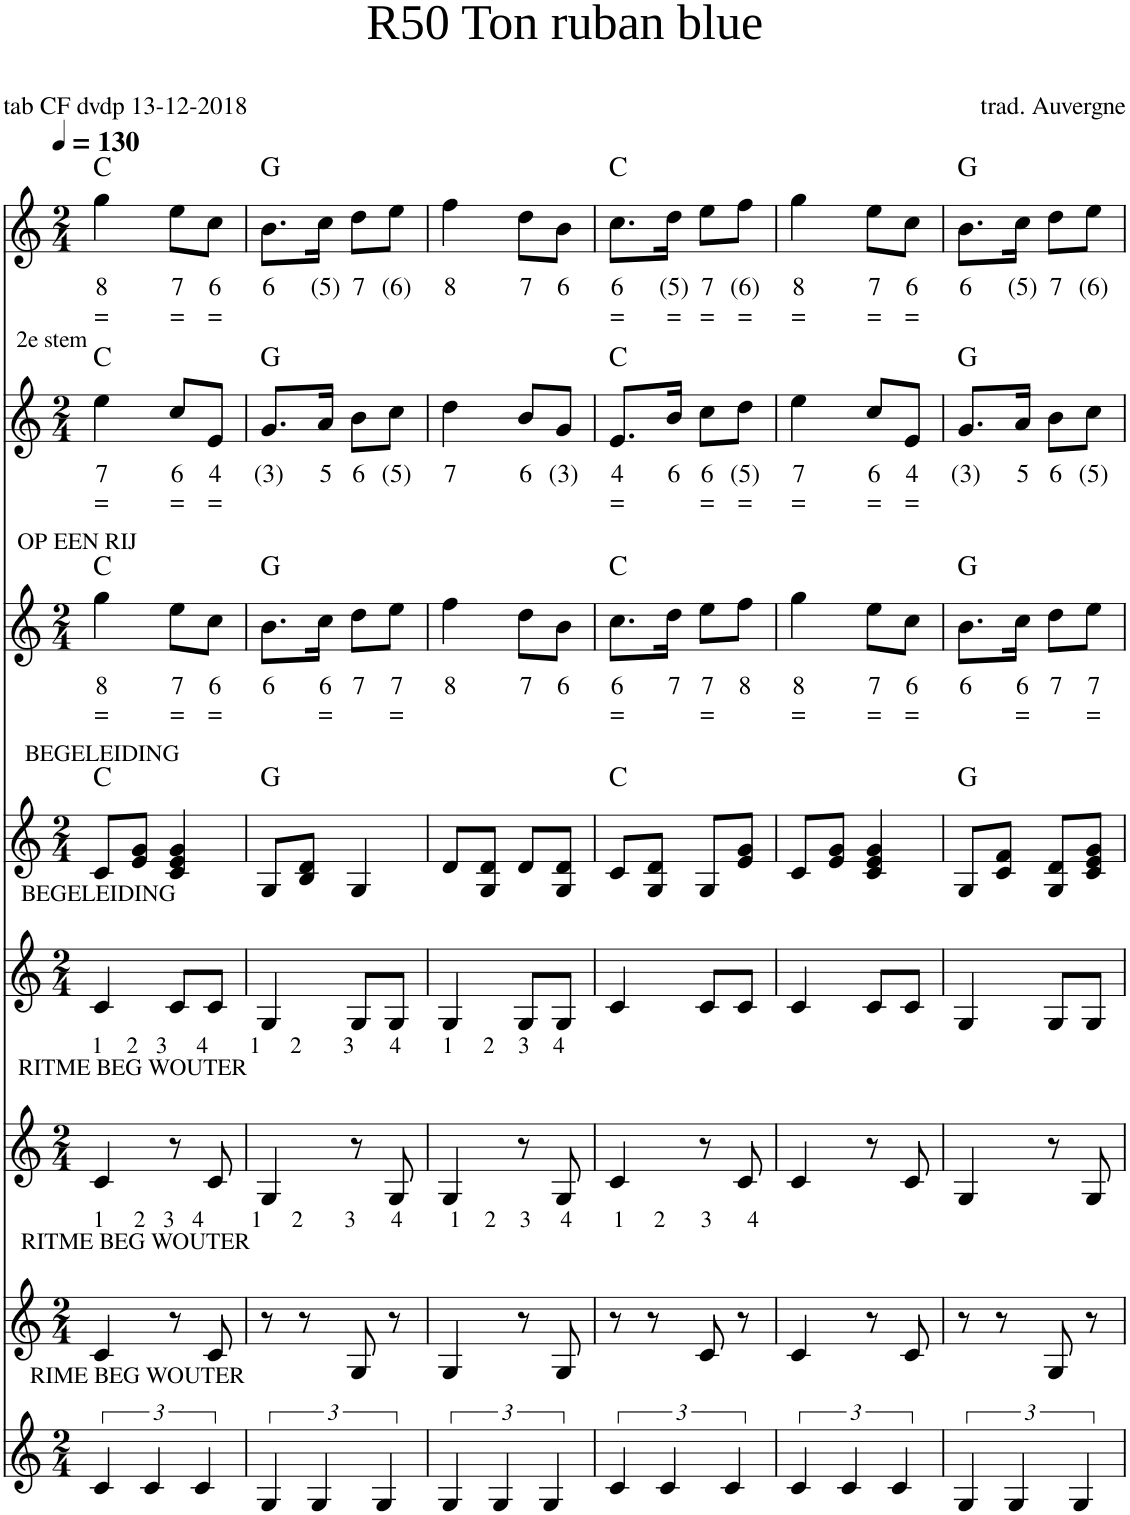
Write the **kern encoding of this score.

**kern	**kern	**kern	**kern	**kern	**kern	**text	**text	**harte	**kern	**text	**text	**harte	**kern	**text	**text	**harte
*part8	*part7	*part6	*part5	*part4	*part3	*part3	*part3	*part3	*part2	*part2	*part2	*part2	*part1	*part1	*part1	*part1
*staff8	*staff7	*staff6	*staff5	*staff4	*staff3	*staff3	*staff3	*	*staff2	*staff2	*staff2	*	*staff1	*staff1	*staff1	*
*I"Stem	*I"Stem	*I"Stem	*I"Stem	*I"Stem	*I"Stem	*	*	*	*I"Violin	*	*	*	*I"Flute	*	*	*
*clefG2	*clefG2	*clefG2	*clefG2	*clefG2	*clefG2	*	*	*	*clefG2	*	*	*	*clefG2	*	*	*
*k[]	*k[]	*k[]	*k[]	*k[]	*k[]	*	*	*	*k[]	*	*	*	*k[]	*	*	*
*M2/4	*M2/4	*M2/4	*M2/4	*M2/4	*M2/4	*	*	*	*M2/4	*	*	*	*M2/4	*	*	*
*MM130	*MM130	*MM130	*MM130	*MM130	*MM130	*	*	*	*MM130	*	*	*	*MM130	*	*	*
=1	=1	=1	=1	=1	=1	=1	=1	=1	=1	=1	=1	=1	=1	=1	=1	=1
!	!	!	!	!	!	!	!	!	!LO:TX:a:t=2e stem	!	!	!	!	!	!	!
!	!	!	!	!	!LO:TX:a:t=OP EEN RIJ	!	!	!	!	!	!	!	!	!	!	!
!	!	!	!	!LO:TX:a:t=BEGELEIDING	!	!	!	!	!	!	!	!	!	!	!	!
!	!	!	!LO:TX:a:t=BEGELEIDING	!	!	!	!	!	!	!	!	!	!	!	!	!
!	!	!LO:TX:a:t=RITME BEG WOUTER	!	!	!	!	!	!	!	!	!	!	!	!	!	!
!	!	!LO:TX:a:t=1    2   3     4       1     2       3      4       1     2    3    4	!	!	!	!	!	!	!	!	!	!	!	!	!	!
!	!LO:TX:a:t=RITME BEG WOUTER	!	!	!	!	!	!	!	!	!	!	!	!	!	!	!
!	!LO:TX:a:t=1     2   3   4        1     2       3      4        1    2    3     4       1     2      3      4	!	!	!	!	!	!	!	!	!	!	!	!	!	!	!
!LO:TX:a:t=RIME BEG WOUTER	!	!	!	!	!	!	!	!	!	!	!	!	!	!	!	!
!	!	!	!	!	!	!LO:LY:b	!LO:LY:b	!	!	!LO:LY:b	!LO:LY:b	!	!	!LO:LY:b	!LO:LY:b	!
6c/	4c/	4c/	4c/	8c/L	4gg\	8	=	C:maj	4ee\	7	=	C:maj	4gg\	8	=	C:maj
.	.	.	.	8e/ 8g/J	.	.	.	.	.	.	.	.	.	.	.	.
6c/	.	.	.	.	.	.	.	.	.	.	.	.	.	.	.	.
!	!	!	!	!	!	!LO:LY:b	!LO:LY:b	!	!	!LO:LY:b	!LO:LY:b	!	!	!LO:LY:b	!LO:LY:b	!
.	8r	8r	8c/L	4c/ 4e/ 4g/	8ee\L	7	=	.	8cc/L	6	=	.	8ee\L	7	=	.
6c/	.	.	.	.	.	.	.	.	.	.	.	.	.	.	.	.
!	!	!	!	!	!	!LO:LY:b	!LO:LY:b	!	!	!LO:LY:b	!LO:LY:b	!	!	!LO:LY:b	!LO:LY:b	!
.	8c/	8c/	8c/J	.	8cc\J	6	=	.	8e/J	4	=	.	8cc\J	6	=	.
=2	=2	=2	=2	=2	=2	=2	=2	=2	=2	=2	=2	=2	=2	=2	=2	=2
!	!	!	!	!	!	!LO:LY:b	!	!	!	!LO:LY:b	!	!	!	!LO:LY:b	!	!
6G/	8r	4G/	4G/	8G/L	8.b\L	6	.	G:maj	8.g/L	(3)	.	G:maj	8.b\L	6	.	G:maj
.	8r	.	.	8B/ 8d/J	.	.	.	.	.	.	.	.	.	.	.	.
6G/	.	.	.	.	.	.	.	.	.	.	.	.	.	.	.	.
!	!	!	!	!	!	!LO:LY:b	!LO:LY:b	!	!	!LO:LY:b	!	!	!	!LO:LY:b	!	!
.	.	.	.	.	16cc\Jk	6	=	.	16a/Jk	5	.	.	16cc\Jk	(5)	.	.
!	!	!	!	!	!	!LO:LY:b	!	!	!	!LO:LY:b	!	!	!	!LO:LY:b	!	!
.	8G/	8r	8G/L	4G/	8dd\L	7	.	.	8b\L	6	.	.	8dd\L	7	.	.
6G/	.	.	.	.	.	.	.	.	.	.	.	.	.	.	.	.
!	!	!	!	!	!	!LO:LY:b	!LO:LY:b	!	!	!LO:LY:b	!	!	!	!LO:LY:b	!	!
.	8r	8G/	8G/J	.	8ee\J	7	=	.	8cc\J	(5)	.	.	8ee\J	(6)	.	.
=3	=3	=3	=3	=3	=3	=3	=3	=3	=3	=3	=3	=3	=3	=3	=3	=3
!	!	!	!	!	!	!LO:LY:b	!	!	!	!LO:LY:b	!	!	!	!LO:LY:b	!	!
6G/	4G/	4G/	4G/	8d/L	4ff\	8	.	.	4dd\	7	.	.	4ff\	8	.	.
.	.	.	.	8G/ 8d/J	.	.	.	.	.	.	.	.	.	.	.	.
6G/	.	.	.	.	.	.	.	.	.	.	.	.	.	.	.	.
!	!	!	!	!	!	!LO:LY:b	!	!	!	!LO:LY:b	!	!	!	!LO:LY:b	!	!
.	8r	8r	8G/L	8d/L	8dd\L	7	.	.	8b/L	6	.	.	8dd\L	7	.	.
6G/	.	.	.	.	.	.	.	.	.	.	.	.	.	.	.	.
!	!	!	!	!	!	!LO:LY:b	!	!	!	!LO:LY:b	!	!	!	!LO:LY:b	!	!
.	8G/	8G/	8G/J	8G/ 8d/J	8b\J	6	.	.	8g/J	(3)	.	.	8b\J	6	.	.
=4	=4	=4	=4	=4	=4	=4	=4	=4	=4	=4	=4	=4	=4	=4	=4	=4
!	!	!	!	!	!	!LO:LY:b	!LO:LY:b	!	!	!LO:LY:b	!LO:LY:b	!	!	!LO:LY:b	!LO:LY:b	!
6c/	8r	4c/	4c/	8c/L	8.cc\L	6	=	C:maj	8.e/L	4	=	C:maj	8.cc\L	6	=	C:maj
.	8r	.	.	8G/ 8d/J	.	.	.	.	.	.	.	.	.	.	.	.
6c/	.	.	.	.	.	.	.	.	.	.	.	.	.	.	.	.
!	!	!	!	!	!	!LO:LY:b	!	!	!	!LO:LY:b	!	!	!	!LO:LY:b	!LO:LY:b	!
.	.	.	.	.	16dd\Jk	7	.	.	16b/Jk	6	.	.	16dd\Jk	(5)	=	.
!	!	!	!	!	!	!LO:LY:b	!LO:LY:b	!	!	!LO:LY:b	!LO:LY:b	!	!	!LO:LY:b	!LO:LY:b	!
.	8c/	8r	8c/L	8G/L	8ee\L	7	=	.	8cc\L	6	=	.	8ee\L	7	=	.
6c/	.	.	.	.	.	.	.	.	.	.	.	.	.	.	.	.
!	!	!	!	!	!	!LO:LY:b	!	!	!	!LO:LY:b	!LO:LY:b	!	!	!LO:LY:b	!LO:LY:b	!
.	8r	8c/	8c/J	8e/ 8g/J	8ff\J	8	.	.	8dd\J	(5)	=	.	8ff\J	(6)	=	.
=5	=5	=5	=5	=5	=5	=5	=5	=5	=5	=5	=5	=5	=5	=5	=5	=5
!	!	!	!	!	!	!LO:LY:b	!LO:LY:b	!	!	!LO:LY:b	!LO:LY:b	!	!	!LO:LY:b	!LO:LY:b	!
6c/	4c/	4c/	4c/	8c/L	4gg\	8	=	.	4ee\	7	=	.	4gg\	8	=	.
.	.	.	.	8e/ 8g/J	.	.	.	.	.	.	.	.	.	.	.	.
6c/	.	.	.	.	.	.	.	.	.	.	.	.	.	.	.	.
!	!	!	!	!	!	!LO:LY:b	!LO:LY:b	!	!	!LO:LY:b	!LO:LY:b	!	!	!LO:LY:b	!LO:LY:b	!
.	8r	8r	8c/L	4c/ 4e/ 4g/	8ee\L	7	=	.	8cc/L	6	=	.	8ee\L	7	=	.
6c/	.	.	.	.	.	.	.	.	.	.	.	.	.	.	.	.
!	!	!	!	!	!	!LO:LY:b	!LO:LY:b	!	!	!LO:LY:b	!LO:LY:b	!	!	!LO:LY:b	!LO:LY:b	!
.	8c/	8c/	8c/J	.	8cc\J	6	=	.	8e/J	4	=	.	8cc\J	6	=	.
=6	=6	=6	=6	=6	=6	=6	=6	=6	=6	=6	=6	=6	=6	=6	=6	=6
!	!	!	!	!	!	!LO:LY:b	!	!	!	!LO:LY:b	!	!	!	!LO:LY:b	!	!
6G/	8r	4G/	4G/	8G/L	8.b\L	6	.	G:maj	8.g/L	(3)	.	G:maj	8.b\L	6	.	G:maj
.	8r	.	.	8c/ 8f/J	.	.	.	.	.	.	.	.	.	.	.	.
6G/	.	.	.	.	.	.	.	.	.	.	.	.	.	.	.	.
!	!	!	!	!	!	!LO:LY:b	!LO:LY:b	!	!	!LO:LY:b	!	!	!	!LO:LY:b	!	!
.	.	.	.	.	16cc\Jk	6	=	.	16a/Jk	5	.	.	16cc\Jk	(5)	.	.
!	!	!	!	!	!	!LO:LY:b	!	!	!	!LO:LY:b	!	!	!	!LO:LY:b	!	!
.	8G/	8r	8G/L	8G/ 8d/L	8dd\L	7	.	.	8b\L	6	.	.	8dd\L	7	.	.
6G/	.	.	.	.	.	.	.	.	.	.	.	.	.	.	.	.
!	!	!	!	!	!	!LO:LY:b	!LO:LY:b	!	!	!LO:LY:b	!	!	!	!LO:LY:b	!	!
.	8r	8G/	8G/J	8c/ 8e/ 8g/J	8ee\J	7	=	.	8cc\J	(5)	.	.	8ee\J	(6)	.	.
=	=	=	=	=	=	=	=	=	=	=	=	=	=	=	=	=
*-	*-	*-	*-	*-	*-	*-	*-	*-	*-	*-	*-	*-	*-	*-	*-	*-
